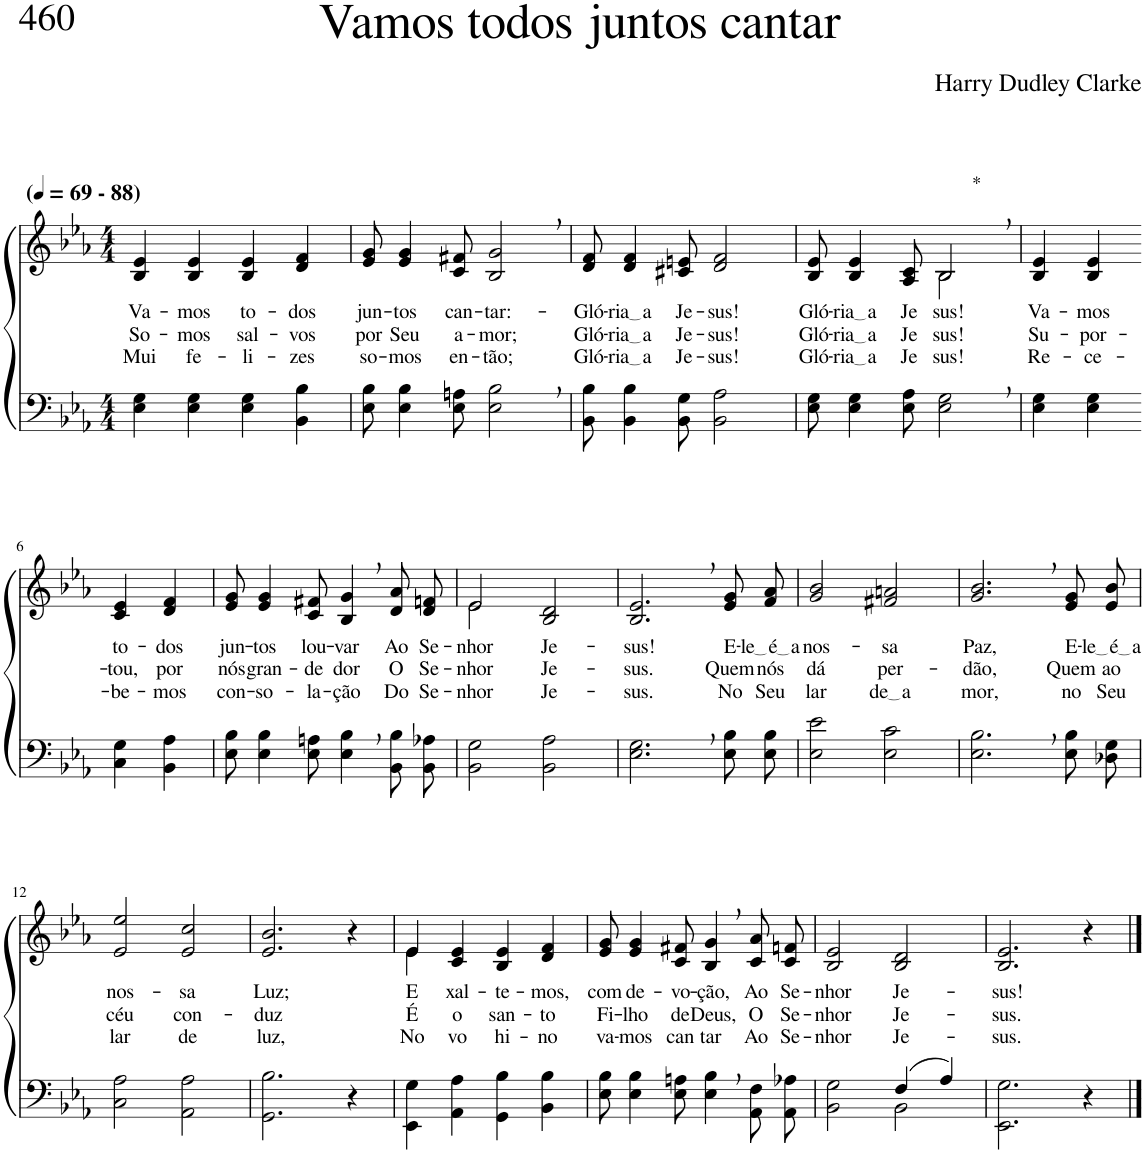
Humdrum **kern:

**kern	**kern	**text	**text	**text
*part2	*part1	*part1	*part1	*part1
*staff2	*staff1	*staff1	*staff1	*staff1
*I"Parte III e IV	*I"Parte I e II	*	*	*
*clefF4	*clefG2	*	*	*
*Trd-1c-2	*Trd-1c-2	*	*	*
*k[b-e-a-]	*k[b-e-a-]	*	*	*
*M4/4	*M4/4	*	*	*
*MM69	*MM69	*	*	*
=1	=1	=1	=1	=1
!	!LO:TX:a:B:t=(	!	!	!
!	!LO:TX:a:B:t=- 88)	!	!	!
!	!	!LO:LY:b	!LO:LY:b	!LO:LY:b
4E-\ 4G\	4B-/ 4e-/	Va-	So-	Mui
!	!	!LO:LY:b	!LO:LY:b	!LO:LY:b
4E-\ 4G\	4B-/ 4e-/	-mos	-mos	fe-
!	!	!LO:LY:b	!LO:LY:b	!LO:LY:b
4E-\ 4G\	4B-/ 4e-/	to-	sal-	-li-
!	!	!LO:LY:b	!LO:LY:b	!LO:LY:b
4BB-\ 4B-\	4d/ 4f/	-dos	-vos	-zes
=2	=2	=2	=2	=2
!	!	!LO:LY:b	!LO:LY:b	!LO:LY:b
8E-\ 8B-\	8e-/ 8g/	jun-	por	so-
!	!	!LO:LY:b	!LO:LY:b	!LO:LY:b
4E-\ 4B-\	4e-/ 4g/	-tos	Seu	-mos
!	!	!LO:LY:b	!LO:LY:b	!LO:LY:b
8E-\ 8An\	8c/ 8f#X/	can-	a-	en-
!	!	!LO:LY:b	!LO:LY:b	!LO:LY:b
2E-\, 2B-\,	2B-/, 2g/,	-tar:-	-mor;	-tão;
=3	=3	=3	=3	=3
!	!	!LO:LY:b	!LO:LY:b	!LO:LY:b
8BB-\ 8B-\	8d/ 8f/	-Gló-	Gló-	Gló-
!	!	!LO:LY:b	!LO:LY:b	!LO:LY:b
4BB-\ 4B-\	4d/ 4f/	ria a	ria a	ria a
!	!	!LO:LY:b	!LO:LY:b	!LO:LY:b
8BB-\ 8G\	8c#X/ 8en/	Je-	Je-	Je-
!	!	!LO:LY:b	!LO:LY:b	!LO:LY:b
2BB-\ 2A-\	2d/ 2f/	-sus!	-sus!	-sus!
=4	=4	=4	=4	=4
!	!	!LO:LY:b	!LO:LY:b	!LO:LY:b
*	*^	*	*	*
8E-\ 8G\	8B-/ 8e-/	2ryy	Gló-	Gló-	Gló-
!	!	!	!LO:LY:b	!LO:LY:b	!LO:LY:b
4E-\ 4G\	4B-/ 4e-/	.	ria a	ria a	ria a
!	!	!	!LO:LY:b	!LO:LY:b	!LO:LY:b
8E-\ 8A-\	8A-/ 8c/	.	Je-	Je-	Je-
!	!LO:TX:a:t=*	!	!	!	!
!	!	!	!LO:LY:b	!LO:LY:b	!LO:LY:b
2E-\, 2G\,	2B-,/	2B-\	-sus!	-sus!	-sus!
=5	=5	=5	=5	=5	=5
!	!	!	!LO:LY:b	!LO:LY:b	!LO:LY:b
*	*v	*v	*	*	*
4E-\ 4G\	4B-/ 4e-/	Va-	Su-	Re-
!	!	!LO:LY:b	!LO:LY:b	!LO:LY:b
4E-\ 4G\	4B-/ 4e-/	-mos	-por-	-ce-
!!LO:LB:g=z
=6-	=6-	=6-	=6-	=6-
!	!	!LO:LY:b	!LO:LY:b	!LO:LY:b
4C\ 4G\	4c/ 4e-/	to-	-tou,	-be-
!	!	!LO:LY:b	!LO:LY:b	!LO:LY:b
4BB-\ 4A-\	4d/ 4f/	-dos	por	-mos
=7	=7	=7	=7	=7
!	!	!LO:LY:b	!LO:LY:b	!LO:LY:b
8E-\ 8B-\	8e-/ 8g/	jun-	nós	con-
!	!	!LO:LY:b	!LO:LY:b	!LO:LY:b
4E-\ 4B-\	4e-/ 4g/	-tos	gran-	-so-
!	!	!LO:LY:b	!LO:LY:b	!LO:LY:b
8E-\ 8An\	8c/ 8f#X/	lou-	-de	-la-
!	!	!LO:LY:b	!LO:LY:b	!LO:LY:b
4E-\, 4B-\,	4B-/, 4g/,	-var	dor	-ção
!	!	!LO:LY:b	!LO:LY:b	!LO:LY:b
8BB-\ 8B-\L	8d/ 8a-/L	Ao	O	Do
!	!	!LO:LY:b	!LO:LY:b	!LO:LY:b
8BB-\ 8A-X\J	8d/ 8fn/J	Se-	Se-	Se-
=8	=8	=8	=8	=8
!	!	!LO:LY:b	!LO:LY:b	!LO:LY:b
*	*^	*	*	*
2BB-\ 2G\	2e-\	2e-/	-nhor	-nhor	-nhor
!	!	!	!LO:LY:b	!LO:LY:b	!LO:LY:b
2BB-\ 2A-\	2ryy	2B-/ 2d/	Je-	Je-	Je-
=9	=9	=9	=9	=9	=9
!	!	!	!LO:LY:b	!LO:LY:b	!LO:LY:b
*	*v	*v	*	*	*
2.E-\, 2.G\,	2.B-/, 2.e-/,	-sus!	-sus.	-sus.
!	!	!LO:LY:b	!LO:LY:b	!LO:LY:b
8E-\ 8B-\L	8e-/ 8g/L	E-	Quem	No
!	!	!LO:LY:b	!LO:LY:b	!LO:LY:b
8E-\ 8B-\J	8f/ 8a-/J	le é a	nós	Seu
=10	=10	=10	=10	=10
!	!	!LO:LY:b	!LO:LY:b	!LO:LY:b
2E-\ 2e-\	2g/ 2b-/	nos-	dá	lar
!	!	!LO:LY:b	!LO:LY:b	!LO:LY:b
2E-\ 2c\	2f#X/ 2an/	-sa	per-	de a
=11	=11	=11	=11	=11
!	!	!LO:LY:b	!LO:LY:b	!LO:LY:b
2.E-\, 2.B-\,	2.g/, 2.b-/,	Paz,	-dão,	mor,
!	!	!LO:LY:b	!LO:LY:b	!LO:LY:b
8E-\ 8B-\L	8e-/ 8g/L	E-	Quem	no
!	!	!LO:LY:b	!LO:LY:b	!LO:LY:b
8D-X\ 8G\J	8e-/ 8b-/J	le é a	ao	Seu
!!LO:LB:g=z
=12	=12	=12	=12	=12
!	!	!LO:LY:b	!LO:LY:b	!LO:LY:b
2C\ 2A-\	2e-/ 2ee-/	nos-	céu	lar
!	!	!LO:LY:b	!LO:LY:b	!LO:LY:b
2AA-\ 2A-\	2e-/ 2cc/	-sa	con-	de
=13	=13	=13	=13	=13
!	!	!LO:LY:b	!LO:LY:b	!LO:LY:b
2.GG\ 2.B-\	2.e-/ 2.b-/	Luz;	-duz	luz,
4r	4r	.	.	.
=14	=14	=14	=14	=14
!	!	!LO:LY:b	!LO:LY:b	!LO:LY:b
*	*^	*	*	*
4EE-\ 4G\	4e-\	4e-/	E-	É	No-
!	!	!	!LO:LY:b	!LO:LY:b	!LO:LY:b
4AA-\ 4A-\	2.ryy	4c/ 4e-/	-xal-	o	-vo
!	!	!	!LO:LY:b	!LO:LY:b	!LO:LY:b
4GG\ 4B-\	.	4B-/ 4e-/	-te-	san-	hi-
!	!	!	!LO:LY:b	!LO:LY:b	!LO:LY:b
4BB-\ 4B-\	.	4d/ 4f/	-mos,	-to	-no
=15	=15	=15	=15	=15	=15
!	!	!	!LO:LY:b	!LO:LY:b	!LO:LY:b
*	*v	*v	*	*	*
8E-\ 8B-\	8e-/ 8g/	com	Fi-	va-
!	!	!LO:LY:b	!LO:LY:b	!LO:LY:b
4E-\ 4B-\	4e-/ 4g/	de-	-lho	-mos
!	!	!LO:LY:b	!LO:LY:b	!LO:LY:b
8E-\ 8An\	8c/ 8f#X/	-vo-	de	can
!	!	!LO:LY:b	!LO:LY:b	!LO:LY:b
4E-\, 4B-\,	4B-/, 4g/,	-ção,	Deus,	tar
!	!	!LO:LY:b	!LO:LY:b	!LO:LY:b
8AA-\ 8F\L	8c/ 8a-/L	Ao	O	Ao
!	!	!LO:LY:b	!LO:LY:b	!LO:LY:b
8AA-\ 8A-X\J	8c/ 8fn/J	Se-	Se-	Se-
=16	=16	=16	=16	=16
*^	*	*	*	*
!	!	!	!LO:LY:b	!LO:LY:b	!LO:LY:b
2ryy	2BB-\ 2G\	2B-/ 2e-/	-nhor	-nhor	-nhor
!	!	!	!LO:LY:b	!LO:LY:b	!LO:LY:b
(4F/	2BB-\	2B-/ 2d/	Je-	Je-	Je-
4A-/)	.	.	.	.	.
*v	*v	*	*	*	*
=17	=17	=17	=17	=17
!	!	!LO:LY:b	!LO:LY:b	!LO:LY:b
2.EE-\ 2.G\	2.B-/ 2.e-/	-sus!	-sus.	-sus.
4r	4r	.	.	.
==	==	==	==	==
*-	*-	*-	*-	*-
